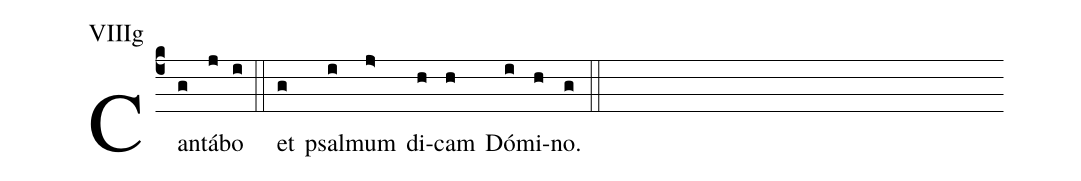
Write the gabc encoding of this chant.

annotation: VIIIg;
%%
(c4)Can(g)tá(j)bo(i) (::) et(g) psal(i)mum(j>) di(h)cam(h) Dó(i)mi(h)no.(g) (::)
